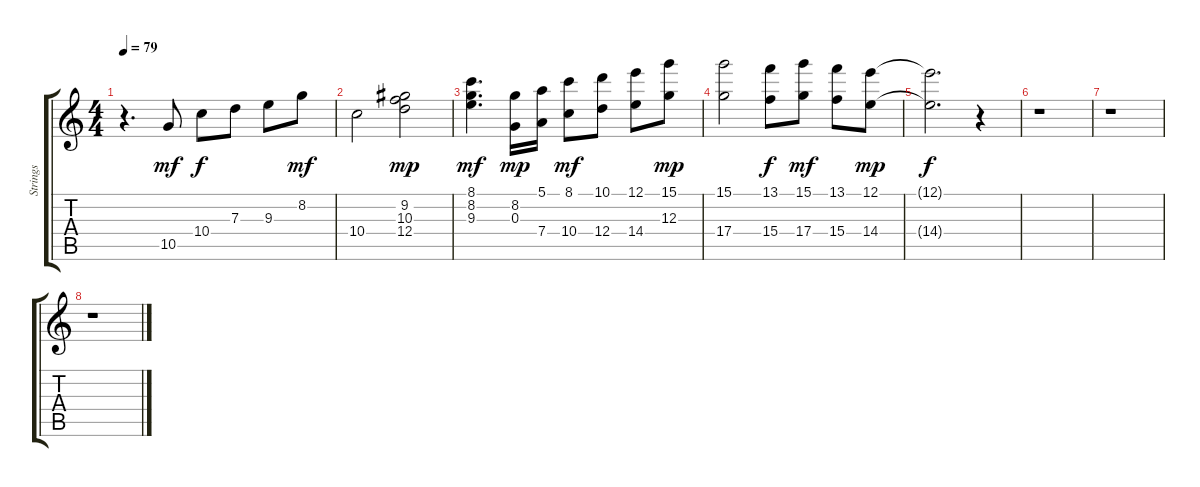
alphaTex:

\track ("Strings" "Strings") {instrument electricguitarclean}
\staff {score tabs}
\tuning (E4 B3 G3 D3 A2 E2) {hide}
\ts (4 4)
\tempo 79
\clef g2
\ks c
r.4{d dy mf} 10.5.8 10.4.8{dy f} 7.3.8 9.3.8 8.2.8{dy mf} |
10.4.2 (9.2 10.3 12.4).2{dy mp} |
(8.1 8.2 9.3).4{d dy mf} (8.2 0.3).16{dy mp} (5.1 7.4).16 (8.1 10.4).8{dy mf} (10.1 12.4).8 (12.1 14.4).8 (15.1 12.3).8{dy mp} |
(15.1 17.4).2 (13.1 15.4).8{dy f} (15.1 17.4).8{dy mf} (13.1 15.4).8 (12.1 14.4).8{dy mp} |
(12.1{t} 14.4{t}).2{d dy f} r.4 |
r.1 |
r.1 |
r.1
